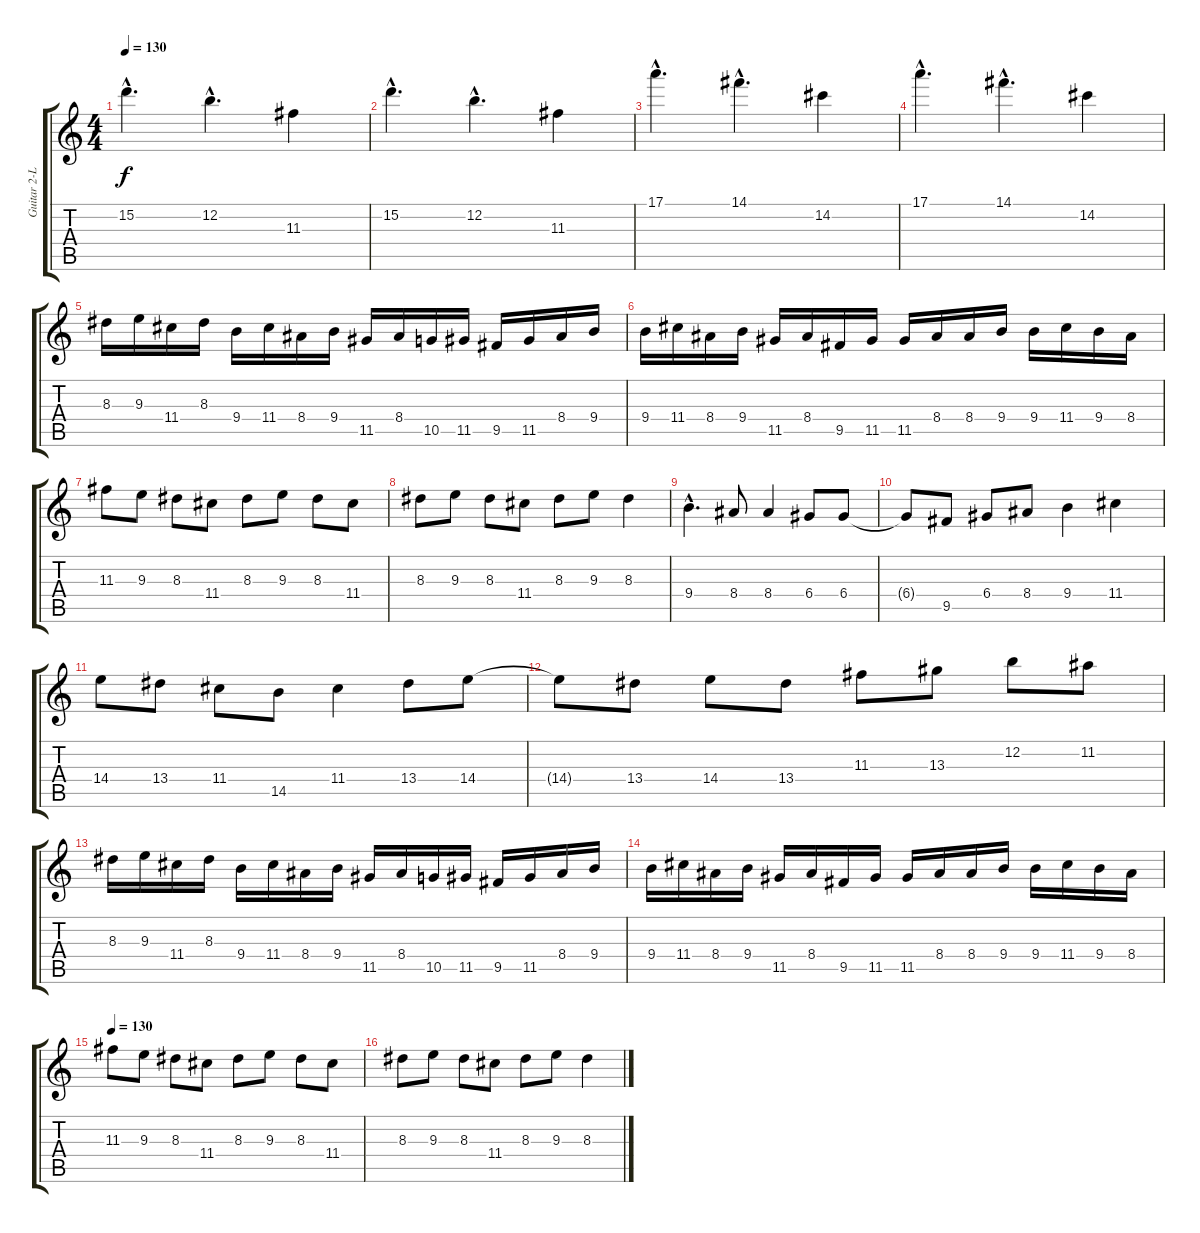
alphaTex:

\track ("Guitar 2-Lead" "Guitar 2-L") {instrument distortionguitar}
\staff {score tabs}
\tuning (E4 B3 G3 D3 A2 E2) {hide}
\ts (4 4)
\tempo 130
\clef g2
\ks c
15.2{hac}.4{d dy f} 12.2{hac}.4{d} 11.3.4 |
15.2{hac}.4{d} 12.2{hac}.4{d} 11.3.4 |
17.1{hac}.4{d} 14.1{hac}.4{d} 14.2.4 |
17.1{hac}.4{d} 14.1{hac}.4{d} 14.2.4 |
8.3.16{instrument distortionguitar} 9.3.16 11.4.16 8.3.16 9.4.16 11.4.16 8.4.16 9.4.16 11.5.16 8.4.16 10.5.16 11.5.16 9.5.16 11.5.16 8.4.16 9.4.16 |
9.4.16 11.4.16 8.4.16 9.4.16 11.5.16 8.4.16 9.5.16 11.5.16 11.5.16 8.4.16 8.4.16 9.4.16 9.4.16 11.4.16 9.4.16 8.4.16 |
11.3.8 9.3.8 8.3.8 11.4.8 8.3.8 9.3.8 8.3.8 11.4.8 |
8.3.8 9.3.8 8.3.8 11.4.8 8.3.8 9.3.8 8.3.4 |
9.4{hac}.4{d} 8.4.8 8.4.4 6.4.8 6.4.8 |
6.4{t}.8 9.5.8 6.4.8 8.4.8 9.4.4 11.4.4 |
14.4.8 13.4.8 11.4.8 14.5.8 11.4.4 13.4.8 14.4.8 |
14.4{t}.8 13.4.8 14.4.8 13.4.8 11.3.8 13.3.8 12.2.8 11.2.8 |
8.3.16{instrument distortionguitar} 9.3.16 11.4.16 8.3.16 9.4.16 11.4.16 8.4.16 9.4.16 11.5.16 8.4.16 10.5.16 11.5.16 9.5.16 11.5.16 8.4.16 9.4.16 |
9.4.16 11.4.16 8.4.16 9.4.16 11.5.16 8.4.16 9.5.16 11.5.16 11.5.16 8.4.16 8.4.16 9.4.16 9.4.16 11.4.16 9.4.16 8.4.16 |
\tempo 130
11.3.8 9.3.8 8.3.8 11.4.8 8.3.8 9.3.8 8.3.8 11.4.8 |
8.3.8 9.3.8 8.3.8 11.4.8 8.3.8 9.3.8 8.3.4
